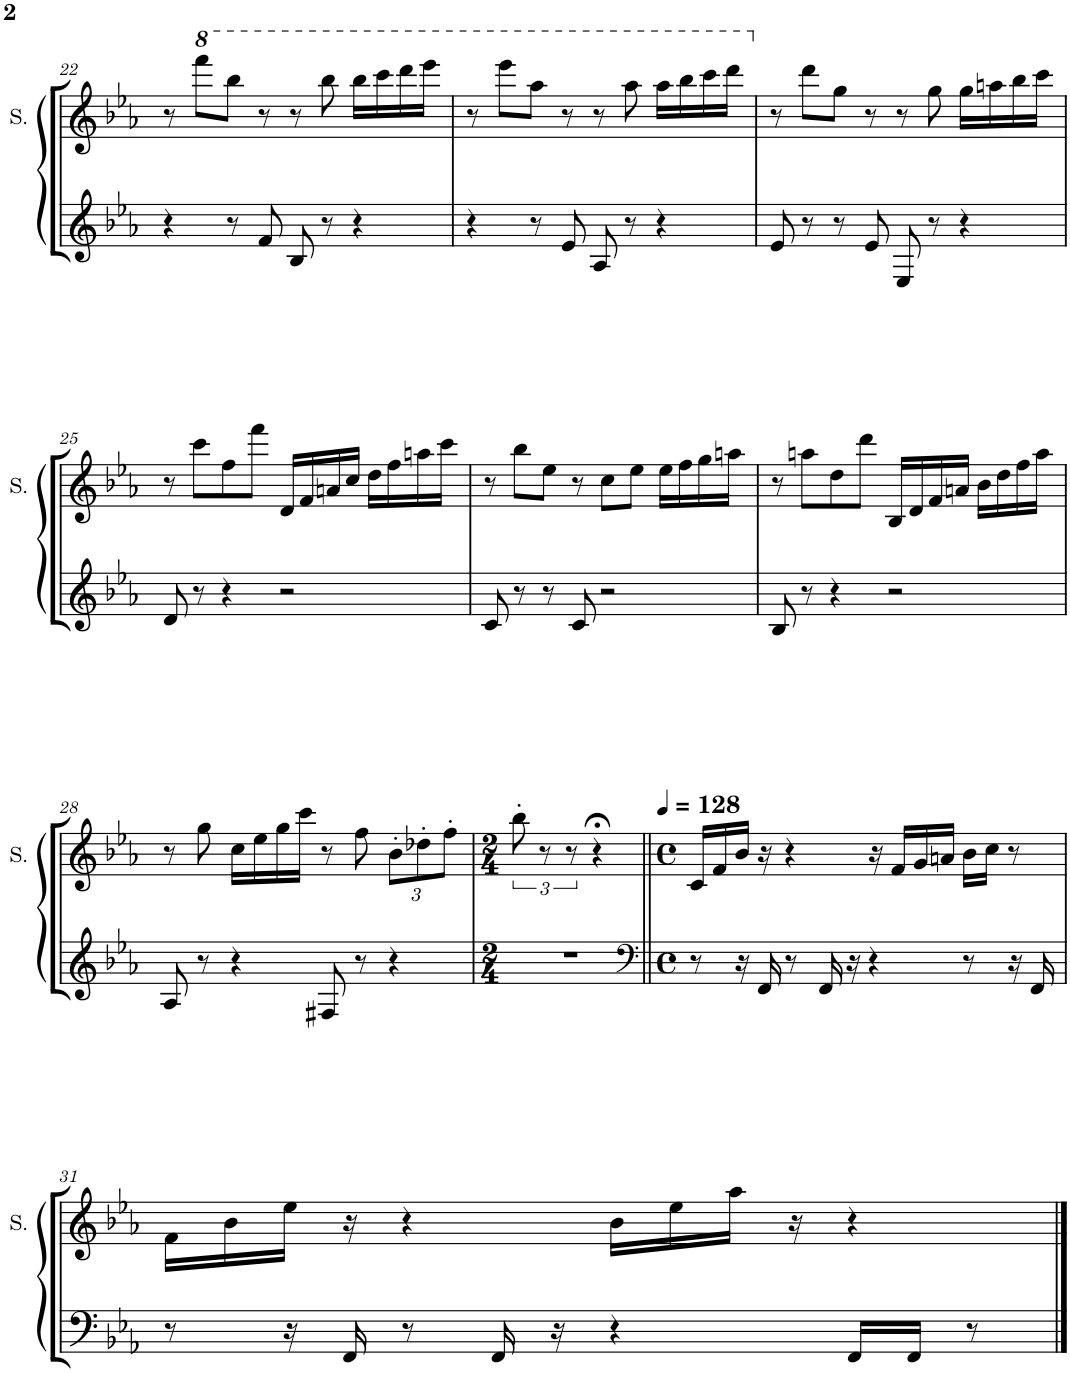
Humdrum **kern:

**kern	**kern
*part2	*part1
*staff2	*staff1
*I"Square Synthesizer	*I"Square
*	*I'S.
!!LO:PB:g=z
*clefG2	*clefG2
*k[b-e-a-]	*k[b-e-a-]
*M4/4	*M4/4
*met(c)	*met(c)
=22	=22
4r	8r
*	*8va
.	8ffff\L
8r	8bbb-\J
8f/	8r
8B-/	8r
8r	8bbb-\
4r	16bbb-\LL
.	16cccc\
.	16dddd\
.	16eeee-\JJ
=23	=23
4r	8r
.	8eeee-\L
8r	8aaa-\J
8e-/	8r
8A-/	8r
8r	8aaa-\
4r	16aaa-\LL
.	16bbb-\
.	16cccc\
.	16dddd\JJ
=24	=24
*	*X8va
8e-/	8r
8r	8ddd\L
8r	8gg\J
8e-/	8r
8E-/	8r
8r	8gg\
4r	16gg\LL
.	16aan\
.	16bb-\
.	16ccc\JJ
!!LO:LB:g=z
=25	=25
8d/	8r
8r	8ccc\L
4r	8ff\
.	8fff\J
2r	16d/LL
.	16f/
.	16an/
.	16cc/JJ
.	16dd\LL
.	16ff\
.	16aan\
.	16ccc\JJ
=26	=26
8c/	8r
8r	8bb-\L
8r	8ee-\J
8c/	8r
2r	8cc\L
.	8ee-\J
.	16ee-\LL
.	16ff\
.	16gg\
.	16aan\JJ
=27	=27
8B-/	8r
8r	8aan\L
4r	8dd\
.	8ddd\J
2r	16B-/LL
.	16d/
.	16f/
.	16an/JJ
.	16b-\LL
.	16dd\
.	16ff\
.	16aa\JJ
!!LO:LB:g=z
=28	=28
8A-/	8r
8r	8gg\
4r	16cc\LL
.	16ee-\
.	16gg\
.	16ccc\JJ
8F#X/	8r
8r	8ff\
*	*Xbrackettup
4r	12b-'\L
.	12dd-X'\
.	12ff'\J
=29	=29
*M2/4	*M2/4
*	*brackettup
2r	12bb-'\
.	12r
.	12r
.	4r;<
=30||	=30||
*clefF4	*
*M4/4	*M4/4
*met(c)	*met(c)
*	*MM128
8r	16c/LL
.	16f/
16r	16b-/JJ
16FF/	16r
8r	4r
16FF/	.
16r	.
4r	16r
.	16f/LL
.	16g/
.	16an/JJ
8r	16b-\LL
.	16cc\JJ
16r	8r
16FF/	.
!!LO:LB:g=z
=31	=31
8r	16f\LL
.	16b-\
16r	16ee-\JJ
16FF/	16r
8r	4r
16FF/	.
16r	.
4r	16b-\LL
.	16ee-\
.	16aa-\JJ
.	16r
16FF/LL	4r
16FF/JJ	.
8r	.
==	==
*-	*-
